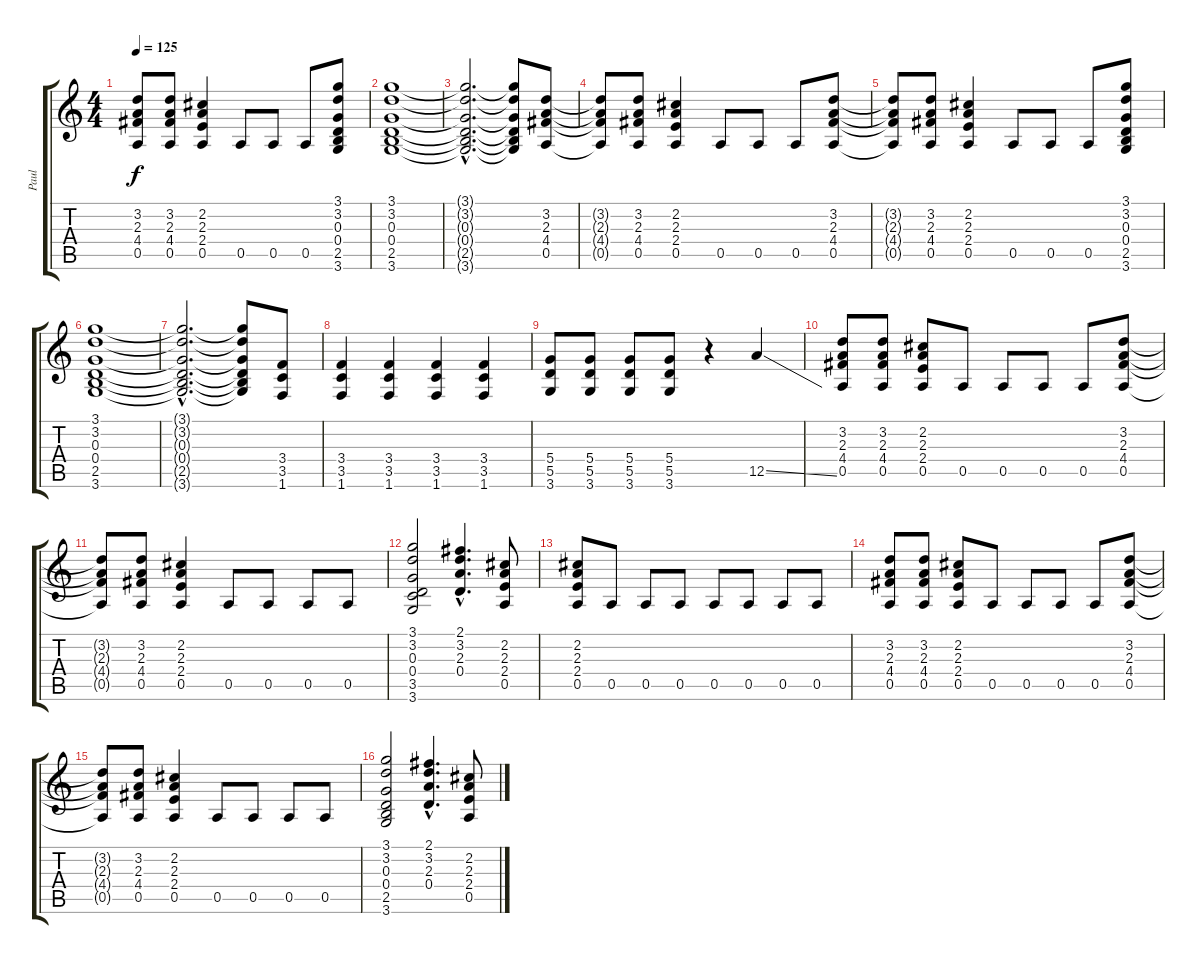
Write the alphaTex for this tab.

\track ("Paul" "Paul") {instrument overdrivenguitar}
\staff {score tabs}
\tuning (E4 B3 G3 D3 A2 E2) {hide}
\ts (4 4)
\tempo 125
\clef g2
\ks c
(3.2{t} 2.3{t} 4.4{t} 0.5{t}).8{dy f} (3.2 2.3 4.4 0.5).8 (2.2 2.3 2.4 0.5).4 0.5.8 0.5.8 0.5.8 (3.1 3.2 0.3 0.4 2.5 3.6).8 |
(3.1 3.2 0.3 0.4 2.5 3.6).1 |
(3.1{hac t} 3.2{hac t} 0.3{hac t} 0.4{hac t} 2.5{hac t} 3.6{hac t}).2{d} (3.1{t} 3.2{t} 0.3{t} 0.4{t} 2.5{t} 3.6{t}).8 (3.2 2.3 4.4 0.5).8 |
(3.2{t} 2.3{t} 4.4{t} 0.5{t}).8 (3.2 2.3 4.4 0.5).8 (2.2 2.3 2.4 0.5).4 0.5.8 0.5.8 0.5.8 (3.2 2.3 4.4 0.5).8 |
(3.2{t} 2.3{t} 4.4{t} 0.5{t}).8 (3.2 2.3 4.4 0.5).8 (2.2 2.3 2.4 0.5).4 0.5.8 0.5.8 0.5.8 (3.1 3.2 0.3 0.4 2.5 3.6).8 |
(3.1 3.2 0.3 0.4 2.5 3.6).1 |
(3.1{hac t} 3.2{hac t} 0.3{hac t} 0.4{hac t} 2.5{hac t} 3.6{hac t}).2{d} (3.1{t} 3.2{t} 0.3{t} 0.4{t} 2.5{t} 3.6{t}).8 (3.4 3.5 1.6).8 |
(3.4 3.5 1.6).4 (3.4 3.5 1.6).4 (3.4 3.5 1.6).4 (3.4 3.5 1.6).4 |
(5.4 5.5 3.6).8 (5.4 5.5 3.6).8 (5.4 5.5 3.6).8 (5.4 5.5 3.6).8 r.4 12.5{ss}.4 |
(3.2 2.3 4.4 0.5).8 (3.2 2.3 4.4 0.5).8 (2.2 2.3 2.4 0.5).8 0.5.8 0.5.8 0.5.8 0.5.8 (3.2 2.3 4.4 0.5).8 |
(3.2{t} 2.3{t} 4.4{t} 0.5{t}).8 (3.2 2.3 4.4 0.5).8 (2.2 2.3 2.4 0.5).4 0.5.8 0.5.8 0.5.8 0.5.8 |
(3.1 3.2 0.3 0.4 3.5 3.6).2 (2.1{hac} 3.2{hac} 2.3{hac} 0.4{hac}).4{d} (2.2 2.3 2.4 0.5).8 |
(2.2 2.3 2.4 0.5).8 0.5.8 0.5.8 0.5.8 0.5.8 0.5.8 0.5.8 0.5.8 |
(3.2 2.3 4.4 0.5).8 (3.2 2.3 4.4 0.5).8 (2.2 2.3 2.4 0.5).8 0.5.8 0.5.8 0.5.8 0.5.8 (3.2 2.3 4.4 0.5).8 |
(3.2{t} 2.3{t} 4.4{t} 0.5{t}).8 (3.2 2.3 4.4 0.5).8 (2.2 2.3 2.4 0.5).4 0.5.8 0.5.8 0.5.8 0.5.8 |
(3.1 3.2 0.3 0.4 2.5 3.6).2 (2.1{hac} 3.2{hac} 2.3{hac} 0.4{hac}).4{d} (2.2 2.3 2.4 0.5).8
